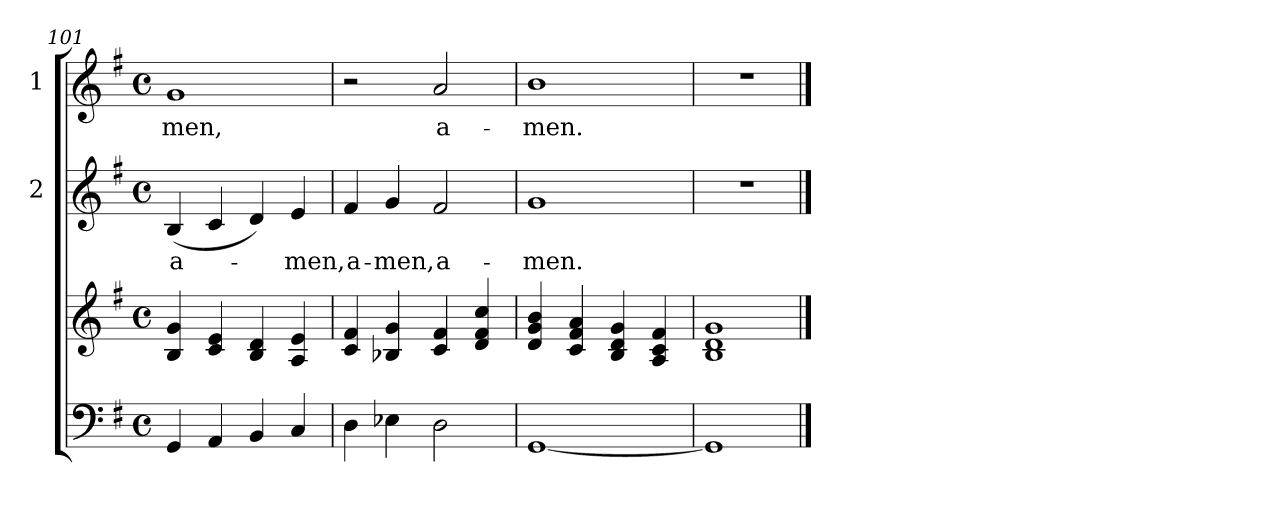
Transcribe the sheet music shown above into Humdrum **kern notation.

**kern	**kern	**kern	**text	**kern	**text
*part3	*part3	*part2	*part2	*part1	*part1
*staff4	*staff3	*staff2	*staff2	*staff1	*staff1
*	*	*I"2	*	*I"1	*
*clefF4	*clefG2	*clefG2	*	*clefG2	*
*	*	*ITrd7c12	*	*ITrd7c12	*
*k[f#]	*k[f#]	*k[f#]	*	*k[f#]	*
*G:	*G:	*G:	*	*G:	*
*M4/4	*M4/4	*M4/4	*	*M4/4	*
*met(c)	*met(c)	*met(c)	*	*met(c)	*
=101	=101	=101	=101	=101	=101
!	!	!	!LO:LY:b	!	!LO:LY:b
4GG/	4B/ 4g/	(<4BB/	a-	1G	-men,
4AA/	4c/ 4e/	4C/	.	.	.
4BB/	4B/ 4d/	4D/)	.	.	.
!	!	!	!LO:LY:b	!	!
4C/	4A/ 4e/	4E/	-men,	.	.
=102	=102	=102	=102	=102	=102
!	!	!	!LO:LY:b	!	!
4D\	4c/ 4f#/	4F#/	a-	2r	.
!	!	!	!LO:LY:b	!	!
4E-X\	4B-X/ 4g/	4G/	-men,	.	.
!	!	!	!LO:LY:b	!	!LO:LY:b
2D\	4c/ 4f#/	2F#/	a-	2A/	a-
.	4d/ 4f#/ 4cc/	.	.	.	.
=103	=103	=103	=103	=103	=103
!	!	!	!LO:LY:b	!	!LO:LY:b
[1GG	4d/ 4g/ 4b/	1G	-men.	1B	-men.
.	4c/ 4f#/ 4a/	.	.	.	.
.	4B/ 4d/ 4g/	.	.	.	.
.	4A/ 4c/ 4f#/	.	.	.	.
=104	=104	=104	=104	=104	=104
1GG]	1B 1d 1g	1r	.	1r	.
==	==	==	==	==	==
*-	*-	*-	*-	*-	*-
